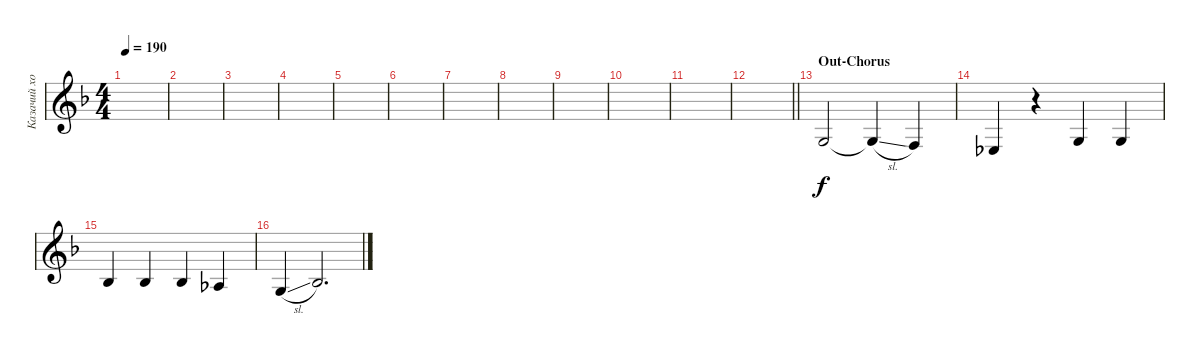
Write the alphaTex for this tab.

\track ("Казачий хор_бас" "Казачий хо") {instrument oboe}
\staff {score}
\tuning (E4 B3 G3 D3 A2 E2) {hide}
\ts (4 4)
\tempo 190
\clef g2
\ks dminor
|
|
|
|
|
|
|
|
|
|
|
\barLineRight lightlight
|
\section ("" "Out-Chorus")
10.5.2 10.5{sl t}.4 8.5.4 |
6.5.4 r.4 10.5.4 10.5.4 |
13.5.4 13.5.4 13.5.4 11.5.4 |
10.5{sl}.4 13.5.2{d}
